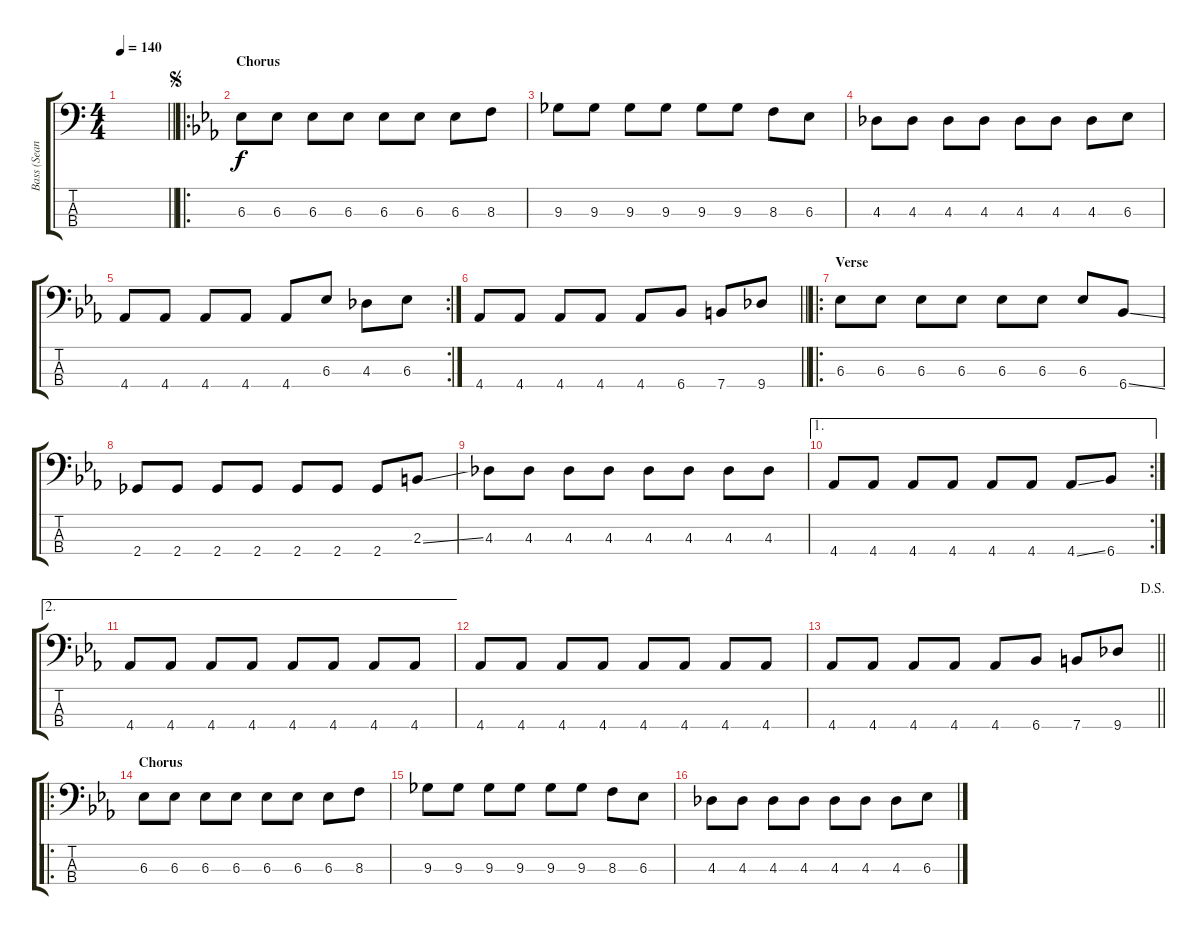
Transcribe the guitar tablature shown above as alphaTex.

\track ("Bass (Sean)" "Bass (Sean") {instrument electricbassfinger}
\staff {score tabs}
\tuning (G2 D2 A1 E1) {hide}
\ts (4 4)
\tempo 140
\clef f4
\barLineRight lightlight
\ks c
|
\ro
\section ("" "Chorus")
\jump segno
\ks cminor
6.3.8 6.3.8 6.3.8 6.3.8 6.3.8 6.3.8 6.3.8 8.3.8 |
9.3.8 9.3.8 9.3.8 9.3.8 9.3.8 9.3.8 8.3.8 6.3.8 |
4.3.8 4.3.8 4.3.8 4.3.8 4.3.8 4.3.8 4.3.8 6.3.8 |
\rc 2
4.4.8 4.4.8 4.4.8 4.4.8 4.4.8 6.3.8 4.3.8 6.3.8 |
\barLineRight lightlight
4.4.8 4.4.8 4.4.8 4.4.8 4.4.8 6.4.8 7.4.8 9.4.8 |
\ro
\section ("" "Verse")
6.3.8 6.3.8 6.3.8 6.3.8 6.3.8 6.3.8 6.3.8 6.4{ss}.8 |
2.4.8 2.4.8 2.4.8 2.4.8 2.4.8 2.4.8 2.4.8 2.3{ss}.8 |
4.3.8 4.3.8 4.3.8 4.3.8 4.3.8 4.3.8 4.3.8 4.3.8 |
\ae 1
\rc 2
4.4.8 4.4.8 4.4.8 4.4.8 4.4.8 4.4.8 4.4{ss}.8 6.4.8 |
\ae 2
4.4.8 4.4.8 4.4.8 4.4.8 4.4.8 4.4.8 4.4.8 4.4.8 |
4.4.8 4.4.8 4.4.8 4.4.8 4.4.8 4.4.8 4.4.8 4.4.8 |
\jump dalsegno
\barLineRight lightlight
4.4.8 4.4.8 4.4.8 4.4.8 4.4.8 6.4.8 7.4.8 9.4.8 |
\ro
\section ("" "Chorus")
6.3.8 6.3.8 6.3.8 6.3.8 6.3.8 6.3.8 6.3.8 8.3.8 |
9.3.8 9.3.8 9.3.8 9.3.8 9.3.8 9.3.8 8.3.8 6.3.8 |
4.3.8 4.3.8 4.3.8 4.3.8 4.3.8 4.3.8 4.3.8 6.3.8
